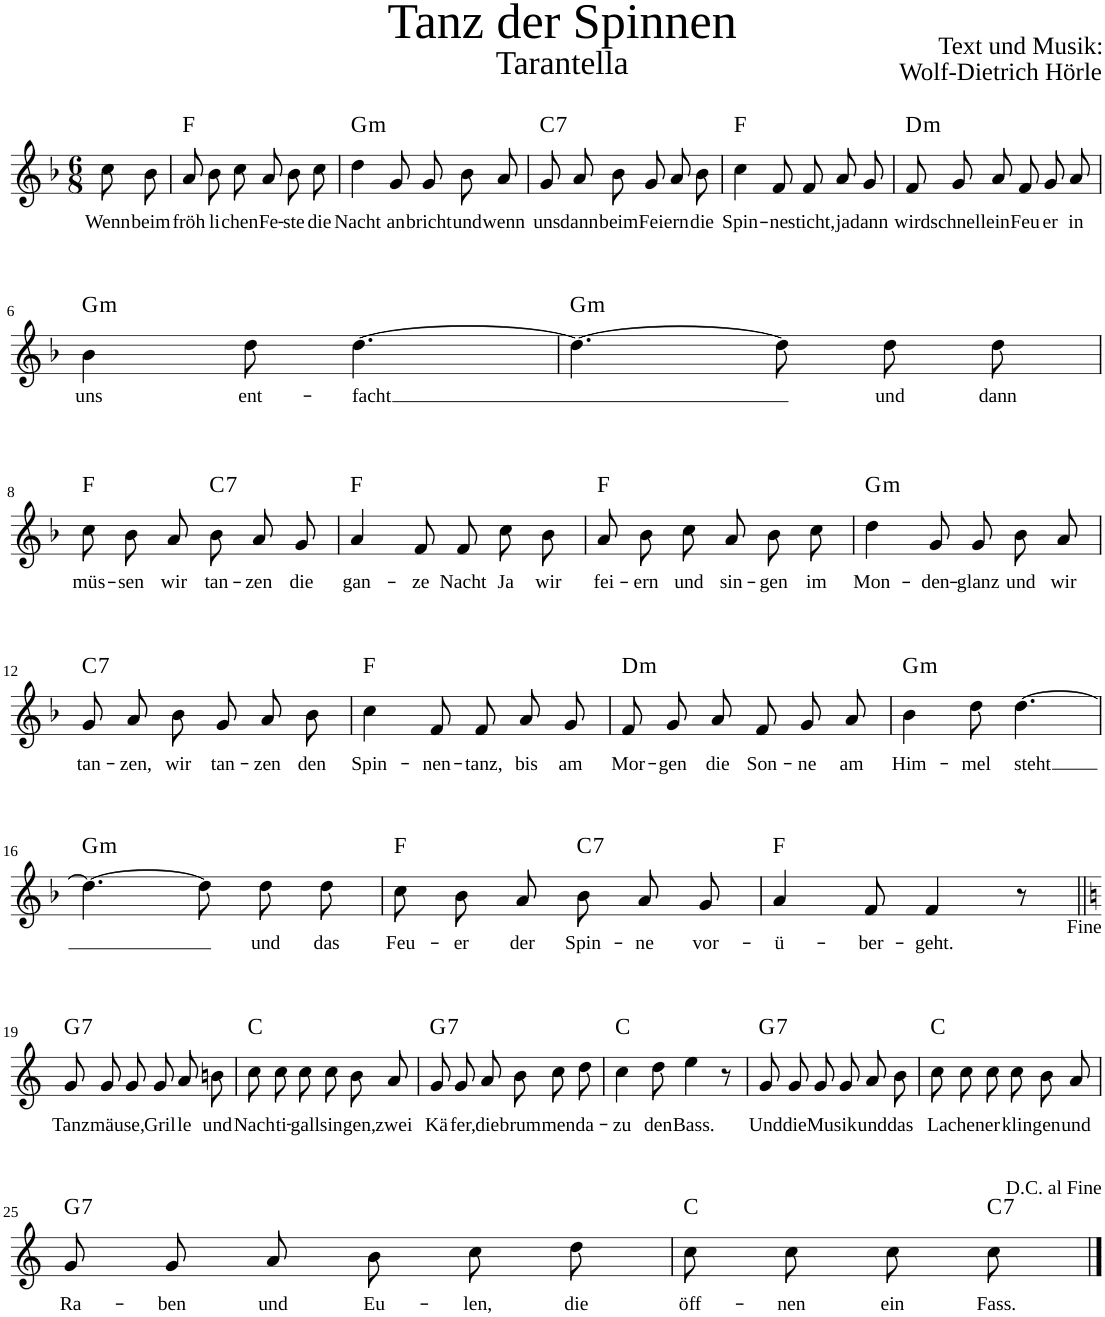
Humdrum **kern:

**kern	**text	**harte
*part1	*part1	*part1
*staff1	*staff1	*
*clefG2	*	*
*k[b-]	*	*
*F:	*	*
*M6/8	*	*
=	=	=
!	!LO:LY:b	!
8cc\L	Wenn	.
!	!LO:LY:b	!
8b-\J	beim	.
=1	=1	=1
!	!LO:LY:b	!
8a\L	fröh-	F:maj
!	!LO:LY:b	!
8b-\	-li-	.
!	!LO:LY:b	!
8cc\J	-chen	.
!	!LO:LY:b	!
8a\L	Fe-	.
!	!LO:LY:b	!
8b-\	-ste	.
!	!LO:LY:b	!
8cc\J	die	.
=2	=2	=2
!	!LO:LY:b	!LO:H:kt=m
4dd\	Nacht	G:min
!	!LO:LY:b	!
8g/	an-	.
!	!LO:LY:b	!
8g/L	-bricht	.
!	!LO:LY:b	!
8b-/	und	.
!	!LO:LY:b	!
8a/J	wenn	.
=3	=3	=3
!	!LO:LY:b	!LO:H:kt=7
8g/L	uns	C:7
!	!LO:LY:b	!
8a/	dann	.
!	!LO:LY:b	!
8b-/J	beim	.
!	!LO:LY:b	!
8g/L	Fei-	.
!	!LO:LY:b	!
8a/	-ern	.
!	!LO:LY:b	!
8b-/J	die	.
=4	=4	=4
!	!LO:LY:b	!
4cc\	Spin-	F:maj
!	!LO:LY:b	!
8f/	-ne	.
!	!LO:LY:b	!
8f/L	sticht,	.
!	!LO:LY:b	!
8a/	ja	.
!	!LO:LY:b	!
8g/J	dann	.
=5	=5	=5
!	!LO:LY:b	!LO:H:kt=m
8f/L	wird	D:min
!	!LO:LY:b	!
8g/	schnell	.
!	!LO:LY:b	!
8a/J	ein	.
!	!LO:LY:b	!
8f/L	Feu-	.
!	!LO:LY:b	!
8g/	-er	.
!	!LO:LY:b	!
8a/J	in	.
!!LO:LB:g=z
=6	=6	=6
!	!LO:LY:b	!LO:H:kt=m
4b-\	uns	G:min
!	!LO:LY:b	!
8dd\	ent-	.
!	!LO:LY:b	!
[4.dd\	-facht	.
=7	=7	=7
!	!	!LO:H:kt=m
4.dd\_	.	G:min
8dd\L]	.	.
!	!LO:LY:b	!
8dd\	und	.
!	!LO:LY:b	!
8dd\J	dann	.
!!LO:LB:g=z
=8	=8	=8
!	!LO:LY:b	!
8cc\L	müs-	F:maj
!	!LO:LY:b	!
8b-\	-sen	.
!	!LO:LY:b	!
8a\J	wir	.
!	!LO:LY:b	!LO:H:kt=7
8b-/L	tan-	C:7
!	!LO:LY:b	!
8a/	-zen	.
!	!LO:LY:b	!
8g/J	die	.
=9	=9	=9
!	!LO:LY:b	!
4a/	gan-	F:maj
!	!LO:LY:b	!
8f/	-ze	.
!	!LO:LY:b	!
8f/L	Nacht	.
!	!LO:LY:b	!
8cc/	Ja	.
!	!LO:LY:b	!
8b-/J	wir	.
=10	=10	=10
!	!LO:LY:b	!
8a\L	fei-	F:maj
!	!LO:LY:b	!
8b-\	-ern	.
!	!LO:LY:b	!
8cc\J	und	.
!	!LO:LY:b	!
8a\L	sin-	.
!	!LO:LY:b	!
8b-\	-gen	.
!	!LO:LY:b	!
8cc\J	im	.
=11	=11	=11
!	!LO:LY:b	!LO:H:kt=m
4dd\	Mon-	G:min
!	!LO:LY:b	!
8g/	-den-	.
!	!LO:LY:b	!
8g/L	-glanz	.
!	!LO:LY:b	!
8b-/	und	.
!	!LO:LY:b	!
8a/J	wir	.
!!LO:LB:g=z
=12	=12	=12
!	!LO:LY:b	!LO:H:kt=7
8g/L	tan-	C:7
!	!LO:LY:b	!
8a/	-zen,	.
!	!LO:LY:b	!
8b-/J	wir	.
!	!LO:LY:b	!
8g/L	tan-	.
!	!LO:LY:b	!
8a/	-zen	.
!	!LO:LY:b	!
8b-/J	den	.
=13	=13	=13
!	!LO:LY:b	!
4cc\	Spin-	F:maj
!	!LO:LY:b	!
8f/	-nen-	.
!	!LO:LY:b	!
8f/L	-tanz,	.
!	!LO:LY:b	!
8a/	bis	.
!	!LO:LY:b	!
8g/J	am	.
=14	=14	=14
!	!LO:LY:b	!LO:H:kt=m
8f/L	Mor-	D:min
!	!LO:LY:b	!
8g/	-gen	.
!	!LO:LY:b	!
8a/J	die	.
!	!LO:LY:b	!
8f/L	Son-	.
!	!LO:LY:b	!
8g/	-ne	.
!	!LO:LY:b	!
8a/J	am	.
=15	=15	=15
!	!LO:LY:b	!LO:H:kt=m
4b-\	Him-	G:min
!	!LO:LY:b	!
8dd\	-mel	.
!	!LO:LY:b	!
[4.dd\	steht	.
!!LO:LB:g=z
=16	=16	=16
!	!	!LO:H:kt=m
4.dd\_	.	G:min
8dd\L]	.	.
!	!LO:LY:b	!
8dd\	und	.
!	!LO:LY:b	!
8dd\J	das	.
=17	=17	=17
!	!LO:LY:b	!
8cc\L	Feu-	F:maj
!	!LO:LY:b	!
8b-\	-er	.
!	!LO:LY:b	!
8a\J	der	.
!	!LO:LY:b	!LO:H:kt=7
8b-/L	Spin-	C:7
!	!LO:LY:b	!
8a/	-ne	.
!	!LO:LY:b	!
8g/J	vor-	.
=18	=18	=18
!	!LO:LY:b	!
4a/	-ü-	F:maj
!	!LO:LY:b	!
8f/	-ber-	.
!	!LO:LY:b	!
4f/	-geht.	.
8r	.	.
!!LO:LB:g=z
=19||	=19||	=19||
*k[]	*	*
*C:	*	*
!	!LO:LY:b	!LO:H:kt=7
8g/L	Tanz-	G:7
!	!LO:LY:b	!
8g/	-mäu-	.
!	!LO:LY:b	!
8g/J	-se,	.
!	!LO:LY:b	!
8g/L	Gril-	.
!	!LO:LY:b	!
8a/	-le	.
!	!LO:LY:b	!
8bn/J	und	.
=20	=20	=20
!	!LO:LY:b	!
8cc\L	Nach-	C:maj
!	!LO:LY:b	!
8cc\	-ti-	.
!	!LO:LY:b	!
8cc\J	-gall	.
!	!LO:LY:b	!
8cc\L	sin-	.
!	!LO:LY:b	!
8b\	-gen,	.
!	!LO:LY:b	!
8a\J	zwei	.
=21	=21	=21
!	!LO:LY:b	!LO:H:kt=7
8g/L	Kä-	G:7
!	!LO:LY:b	!
8g/	-fer,	.
!	!LO:LY:b	!
8a/J	die	.
!	!LO:LY:b	!
8b\L	brum-	.
!	!LO:LY:b	!
8cc\	-men	.
!	!LO:LY:b	!
8dd\J	da-	.
=22	=22	=22
!	!LO:LY:b	!
4cc\	-zu	C:maj
!	!LO:LY:b	!
8dd\	den	.
!	!LO:LY:b	!
4ee\	Bass.	.
8r	.	.
=23	=23	=23
!	!LO:LY:b	!LO:H:kt=7
8g/L	Und	G:7
!	!LO:LY:b	!
8g/	die	.
!	!LO:LY:b	!
8g/J	Mu-	.
!	!LO:LY:b	!
8g/L	-sik	.
!	!LO:LY:b	!
8a/	und	.
!	!LO:LY:b	!
8b/J	das	.
=24	=24	=24
!	!LO:LY:b	!
8cc\L	La-	C:maj
!	!LO:LY:b	!
8cc\	-chen	.
!	!LO:LY:b	!
8cc\J	er-	.
!	!LO:LY:b	!
8cc\L	-klin-	.
!	!LO:LY:b	!
8b\	-gen	.
!	!LO:LY:b	!
8a\J	und	.
!!LO:LB:g=z
=25	=25	=25
!	!LO:LY:b	!LO:H:kt=7
8g/L	Ra-	G:7
!	!LO:LY:b	!
8g/	-ben	.
!	!LO:LY:b	!
8a/J	und	.
!	!LO:LY:b	!
8b\L	Eu-	.
!	!LO:LY:b	!
8cc\	-len,	.
!	!LO:LY:b	!
8dd\J	die	.
=26	=26	=26
!	!LO:LY:b	!
8cc\L	öff-	C:maj
!	!LO:LY:b	!
8cc\	-nen	.
!	!LO:LY:b	!
8cc\J	ein	.
!	!LO:LY:b	!LO:H:kt=7
8cc\	Fass.	C:7
==	==	==
*-	*-	*-
